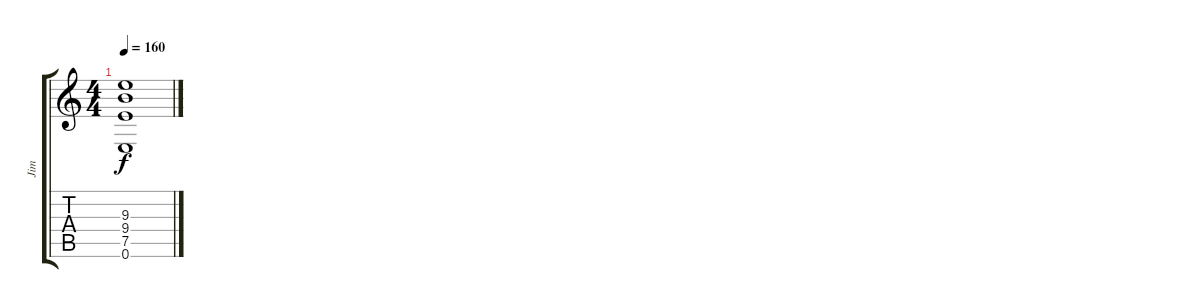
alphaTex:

\track ("Jim" "Jim") {instrument overdrivenguitar}
\staff {score tabs}
\tuning (E4 B3 G3 D3 A2 E2) {hide}
\ts (4 4)
\tempo 160
\clef g2
\ks c
(9.3{t} 9.4{t} 7.5{t} 0.6{t}).1{dy f}
